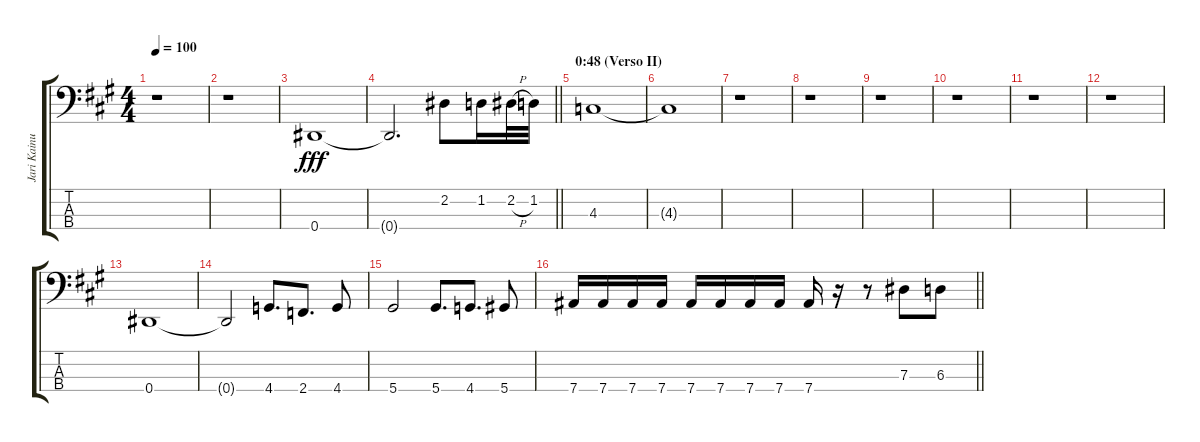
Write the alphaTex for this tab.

\track ("Jari Kainulainen (Bajo)" "Jari Kainu") {instrument electricbassfinger}
\staff {score tabs}
\tuning (Gb2 Db2 Ab1 Eb1) {hide}
\ts (4 4)
\tempo 100
\clef f4
\ks a
r.1{dy fff} |
r.1 |
0.4.1 |
\barLineRight lightlight
0.4{t}.2{d} 2.2.8 1.2.16 2.2{h}.32 1.2.32 |
\section ("" "0:48 (Verso II)")
4.3.1 |
4.3{t}.1{volume 0} |
r.1 |
r.1 |
r.1 |
r.1 |
r.1 |
r.1 |
0.4.1{volume 14} |
0.4{t}.2 4.4.8{d} 2.4.8{d} 4.4.8 |
5.4.2 5.4.8{d} 4.4.8{d} 5.4.8 |
\barLineRight lightlight
7.4.16 7.4.16 7.4.16 7.4.16 7.4.16 7.4.16 7.4.16 7.4.16 7.4.16 r.16 r.8 7.3.8 6.3.8
